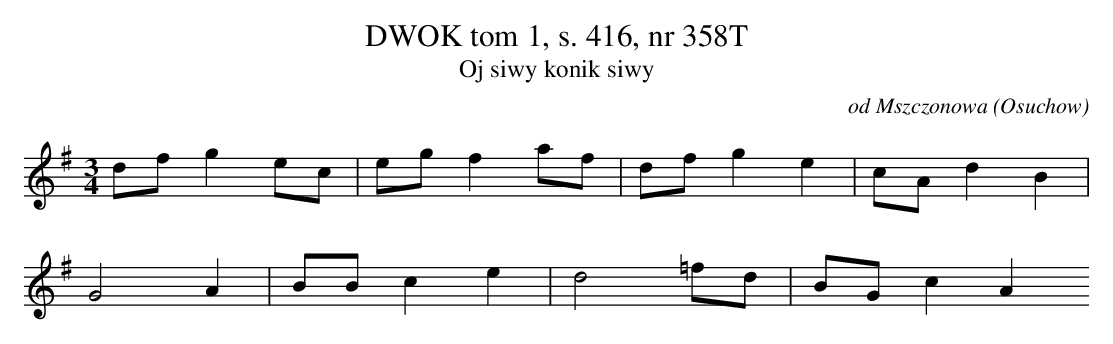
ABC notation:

X:1
T: DWOK tom 1, s. 416, nr 358T
T: Oj siwy konik siwy
O: od Mszczonowa (Osuchow)
M: 3/4
L: 1/8
K: G
dfg2ec | egf2af | dfg2e2 | cAd2B2 |
G4A2 | BBc2e2 | d4=fd | BGc2A2
